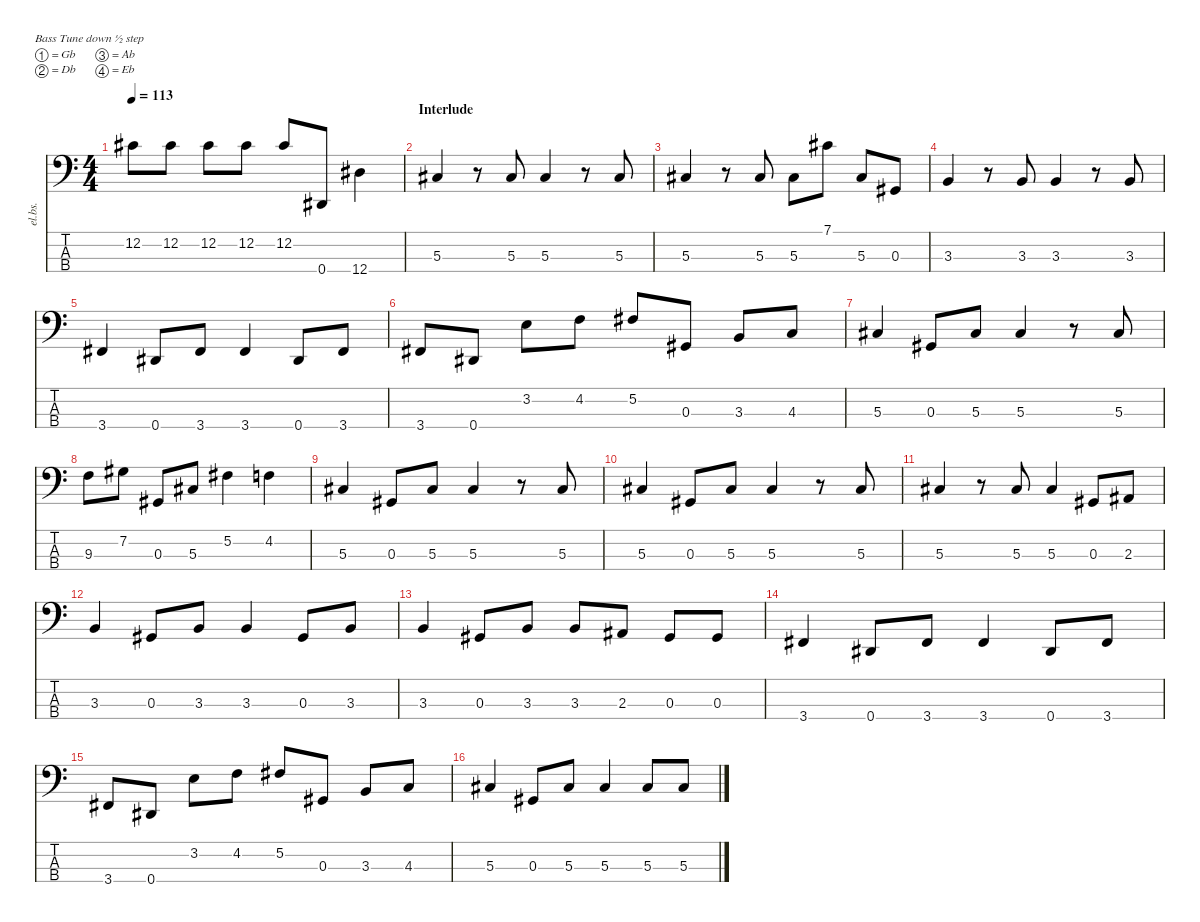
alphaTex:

\defaultSystemsLayout 4
\hideDynamics
\bracketExtendMode nobrackets
\otherSystemsTrackNameOrientation horizontal
\track ("Bass (Duff)" "el.bs.") {instrument electricbasspick}
\staff {score tabs}
\tuning (Gb2 Db2 Ab1 Eb1)
\ts (4 4)
\tempo 113
\clef f4
\ks c
12.2{acc #}.8{dy f} 12.2{acc #}.8 12.2{acc #}.8 12.2{acc #}.8 12.2{acc #}.8 0.4{acc #}.8 12.4{acc #}.4 |
\section ("" "Interlude")
5.3{acc #}.4 r.8 5.3{acc #}.8 5.3{acc #}.4 r.8 5.3{acc #}.8 |
5.3{acc #}.4 r.8 5.3{acc #}.8 5.3{acc #}.8 7.1{acc #}.8 5.3{acc #}.8 0.3{acc #}.8 |
3.3.4 r.8 3.3.8 3.3.4 r.8 3.3.8 |
3.4{acc #}.4 0.4{acc #}.8 3.4{acc #}.8 3.4{acc #}.4 0.4{acc #}.8 3.4{acc #}.8 |
3.4{acc #}.8 0.4{acc #}.8 3.2.8 4.2.8 5.2{acc #}.8 0.3{acc #}.8 3.3.8 4.3.8 |
5.3{acc #}.4 0.3{acc #}.8 5.3{acc #}.8 5.3{acc #}.4 r.8 5.3{acc #}.8 |
9.3.8 7.2{acc #}.8 0.3{acc #}.8 5.3{acc #}.8 5.2{acc #}.4 4.2.4 |
5.3{acc #}.4 0.3{acc #}.8 5.3{acc #}.8 5.3{acc #}.4 r.8 5.3{acc #}.8 |
5.3{acc #}.4 0.3{acc #}.8 5.3{acc #}.8 5.3{acc #}.4 r.8 5.3{acc #}.8 |
5.3{acc #}.4 r.8 5.3{acc #}.8 5.3{acc #}.4 0.3{acc #}.8 2.3{acc #}.8 |
3.3.4 0.3{acc #}.8 3.3.8 3.3.4 0.3{acc #}.8 3.3.8 |
3.3.4 0.3{acc #}.8 3.3.8 3.3.8 2.3{acc #}.8 0.3{acc #}.8 0.3{acc #}.8 |
3.4{acc #}.4 0.4{acc #}.8 3.4{acc #}.8 3.4{acc #}.4 0.4{acc #}.8 3.4{acc #}.8 |
3.4{acc #}.8 0.4{acc #}.8 3.2.8 4.2.8 5.2{acc #}.8 0.3{acc #}.8 3.3.8 4.3.8 |
5.3{acc #}.4 0.3{acc #}.8 5.3{acc #}.8 5.3{acc #}.4 5.3{acc #}.8 5.3{acc #}.8
